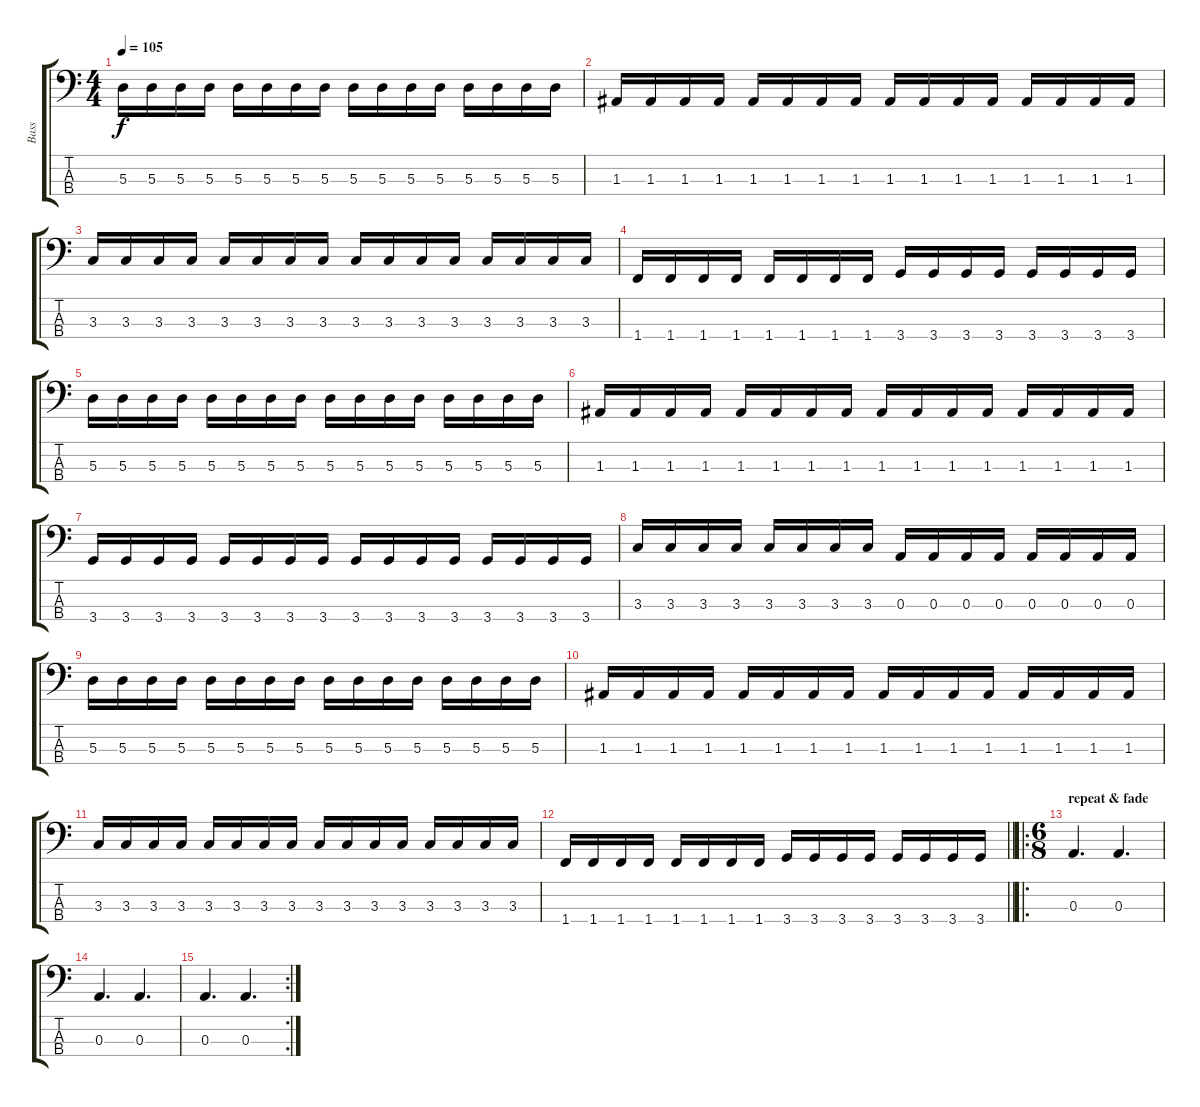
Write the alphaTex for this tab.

\track ("Bass" "Bass") {instrument electricbassfinger}
\staff {score tabs}
\tuning (G2 D2 A1 E1) {hide}
\ts (4 4)
\tempo 105
\clef f4
\ks c
5.3.16{dy f} 5.3.16 5.3.16 5.3.16 5.3.16 5.3.16 5.3.16 5.3.16 5.3.16 5.3.16 5.3.16 5.3.16 5.3.16 5.3.16 5.3.16 5.3.16 |
1.3.16 1.3.16 1.3.16 1.3.16 1.3.16 1.3.16 1.3.16 1.3.16 1.3.16 1.3.16 1.3.16 1.3.16 1.3.16 1.3.16 1.3.16 1.3.16 |
3.3.16 3.3.16 3.3.16 3.3.16 3.3.16 3.3.16 3.3.16 3.3.16 3.3.16 3.3.16 3.3.16 3.3.16 3.3.16 3.3.16 3.3.16 3.3.16 |
1.4.16 1.4.16 1.4.16 1.4.16 1.4.16 1.4.16 1.4.16 1.4.16 3.4.16 3.4.16 3.4.16 3.4.16 3.4.16 3.4.16 3.4.16 3.4.16 |
5.3.16 5.3.16 5.3.16 5.3.16 5.3.16 5.3.16 5.3.16 5.3.16 5.3.16 5.3.16 5.3.16 5.3.16 5.3.16 5.3.16 5.3.16 5.3.16 |
1.3.16 1.3.16 1.3.16 1.3.16 1.3.16 1.3.16 1.3.16 1.3.16 1.3.16 1.3.16 1.3.16 1.3.16 1.3.16 1.3.16 1.3.16 1.3.16 |
3.4.16 3.4.16 3.4.16 3.4.16 3.4.16 3.4.16 3.4.16 3.4.16 3.4.16 3.4.16 3.4.16 3.4.16 3.4.16 3.4.16 3.4.16 3.4.16 |
3.3.16 3.3.16 3.3.16 3.3.16 3.3.16 3.3.16 3.3.16 3.3.16 0.3.16 0.3.16 0.3.16 0.3.16 0.3.16 0.3.16 0.3.16 0.3.16 |
5.3.16 5.3.16 5.3.16 5.3.16 5.3.16 5.3.16 5.3.16 5.3.16 5.3.16 5.3.16 5.3.16 5.3.16 5.3.16 5.3.16 5.3.16 5.3.16 |
1.3.16 1.3.16 1.3.16 1.3.16 1.3.16 1.3.16 1.3.16 1.3.16 1.3.16 1.3.16 1.3.16 1.3.16 1.3.16 1.3.16 1.3.16 1.3.16 |
3.3.16 3.3.16 3.3.16 3.3.16 3.3.16 3.3.16 3.3.16 3.3.16 3.3.16 3.3.16 3.3.16 3.3.16 3.3.16 3.3.16 3.3.16 3.3.16 |
\barLineRight lightlight
1.4.16 1.4.16 1.4.16 1.4.16 1.4.16 1.4.16 1.4.16 1.4.16 3.4.16 3.4.16 3.4.16 3.4.16 3.4.16 3.4.16 3.4.16 3.4.16 |
\ro
\ts (6 8)
\section ("" "repeat & fade")
0.3.4{d} 0.3.4{d} |
0.3.4{d} 0.3.4{d} |
\rc 2
0.3.4{d} 0.3.4{d}
